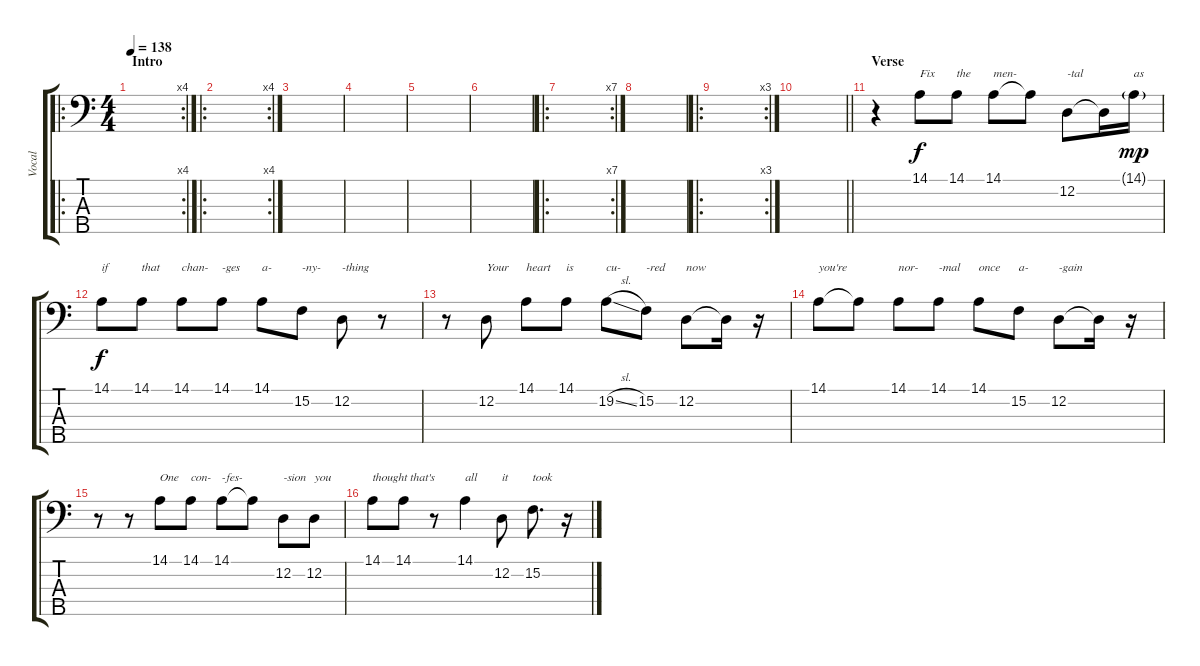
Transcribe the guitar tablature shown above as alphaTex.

\track ("Vocal" "Vocal") {instrument viola}
\staff {score tabs}
\tuning (G2 D2 A1 E1 B0) {hide}
\ro
\rc 4
\ts (4 4)
\section ("" "Intro")
\tempo 138
\clef f4
\ks c
|
\ro
\rc 4
|
|
|
|
|
\ro
\rc 7
|
|
\ro
\rc 3
|
\barLineRight lightlight
|
\section ("" "Verse")
r.4 14.1.8{txt "Fix"} 14.1.8{txt "the"} 14.1.8{txt "men-"} 14.1{t}.8 12.2.8{txt "-tal"} 12.2{t}.16 14.1{g}.16{txt "as" dy mp} |
14.1.8{txt "if" dy f} 14.1.8{txt "that"} 14.1.8{txt "chan-"} 14.1.8{txt "-ges"} 14.1.8{txt "a-"} 15.2.8{txt "-ny-"} 12.2.8{txt "-thing"} r.8 |
r.8 12.2.8{txt "Your"} 14.1.8{txt "heart"} 14.1.8{txt "is"} 19.2{sl}.8{txt "cu-"} 15.2.8{txt "-red"} 12.2.8{txt "now"} 12.2{t}.16 r.16 |
14.1.8{txt "you're"} 14.1{t}.8 14.1.8{txt "nor-"} 14.1.8{txt "-mal"} 14.1.8{txt "once"} 15.2.8{txt "a-"} 12.2.8{txt "-gain"} 12.2{t}.16 r.16 |
r.8 r.8 14.1.8{txt "One"} 14.1.8{txt "con-"} 14.1.8{txt "-fes-"} 14.1{t}.8 12.2.8{txt "-sion"} 12.2.8{txt "you"} |
14.1.8{txt "thought that's"} 14.1.8 r.8 14.1.4{txt "all"} 12.2.8{txt "it"} 15.2.8{d txt "took"} r.16
